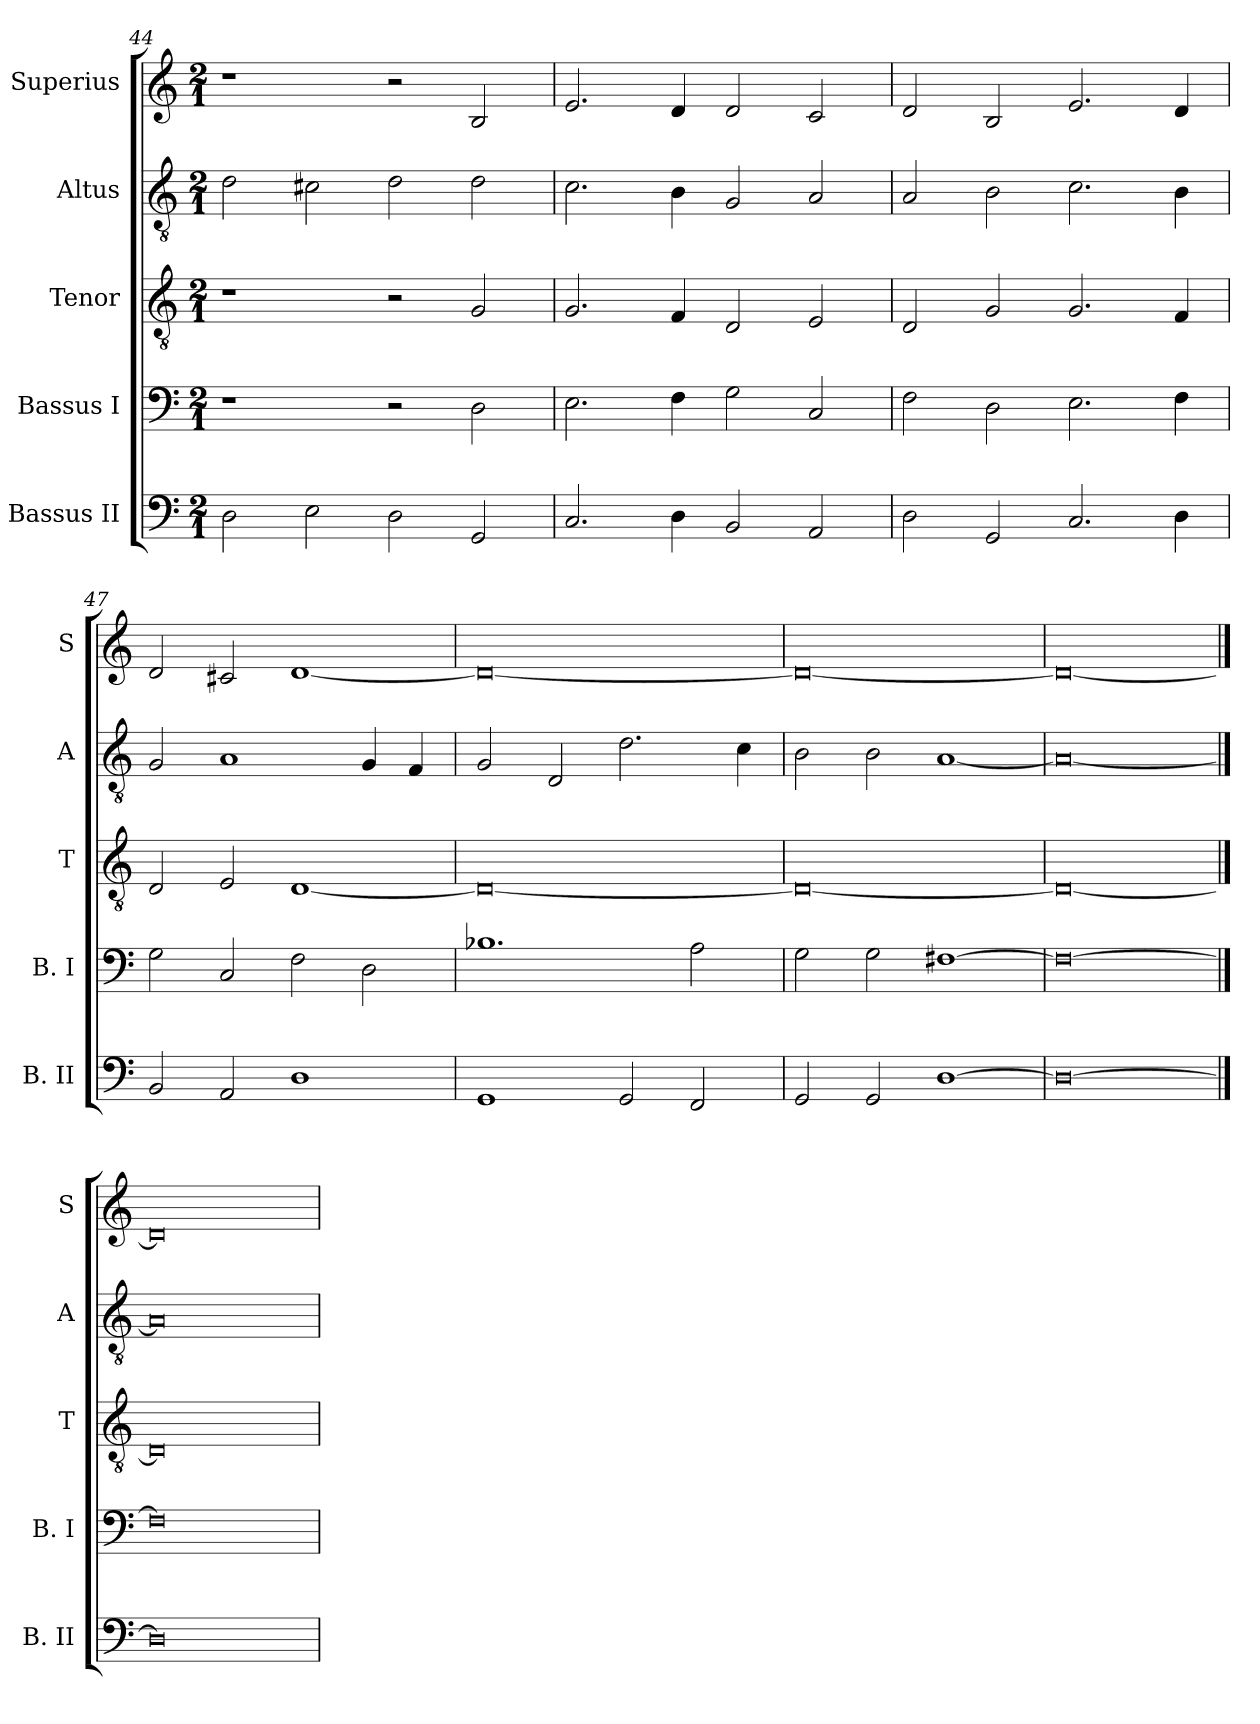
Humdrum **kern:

**kern	**kern	**kern	**kern	**kern
*part5	*part4	*part3	*part2	*part1
*staff5	*staff4	*staff3	*staff2	*staff1
*I"Bassus II	*I"Bassus I	*I"Tenor	*I"Altus	*I"Superius
*I'B. II	*I'B. I	*I'T	*I'A	*I'S
*clefF4	*clefF4	*clefGv2	*clefGv2	*clefG2
*k[]	*k[]	*k[]	*k[]	*k[]
*C:	*C:	*C:	*C:	*C:
*M2/1	*M2/1	*M2/1	*M2/1	*M2/1
=44	=44	=44	=44	=44
2D	1r	1r	2d	1r
2E	.	.	2c#X	.
2D	2r	2r	2d	2r
2GG	2D	2G	2d	2B
=45	=45	=45	=45	=45
2.C	2.E	2.G	2.c	2.e
4D	4F	4F	4B	4d
2BB	2G	2D	2G	2d
2AA	2C	2E	2A	2c
=46	=46	=46	=46	=46
2D	2F	2D	2A	2d
2GG	2D	2G	2B	2B
2.C	2.E	2.G	2.c	2.e
4D	4F	4F	4B	4d
=47	=47	=47	=47	=47
2BB	2G	2D	2G	2d
2AA	2C	2E	1A	2c#X
1D	2F	[1D	.	[1d
.	2D	.	4G	.
.	.	.	4F	.
=48	=48	=48	=48	=48
1GG	1.B-X	0D_	2G	0d_
.	.	.	2D	.
2GG	.	.	2.d	.
2FF	2A	.	.	.
.	.	.	4c	.
=49	=49	=49	=49	=49
2GG	2G	0D_	2B	0d_
2GG	2G	.	2B	.
[1D	[1F#X	.	[1A	.
=50	=50	=50	=50	=50
0D_	0F#_	0D_	0A_	0d_
==51	==51	==51	==51	==51
0D]	0F#]	0D]	0A]	0d]
=	=	=	=	=
*-	*-	*-	*-	*-
